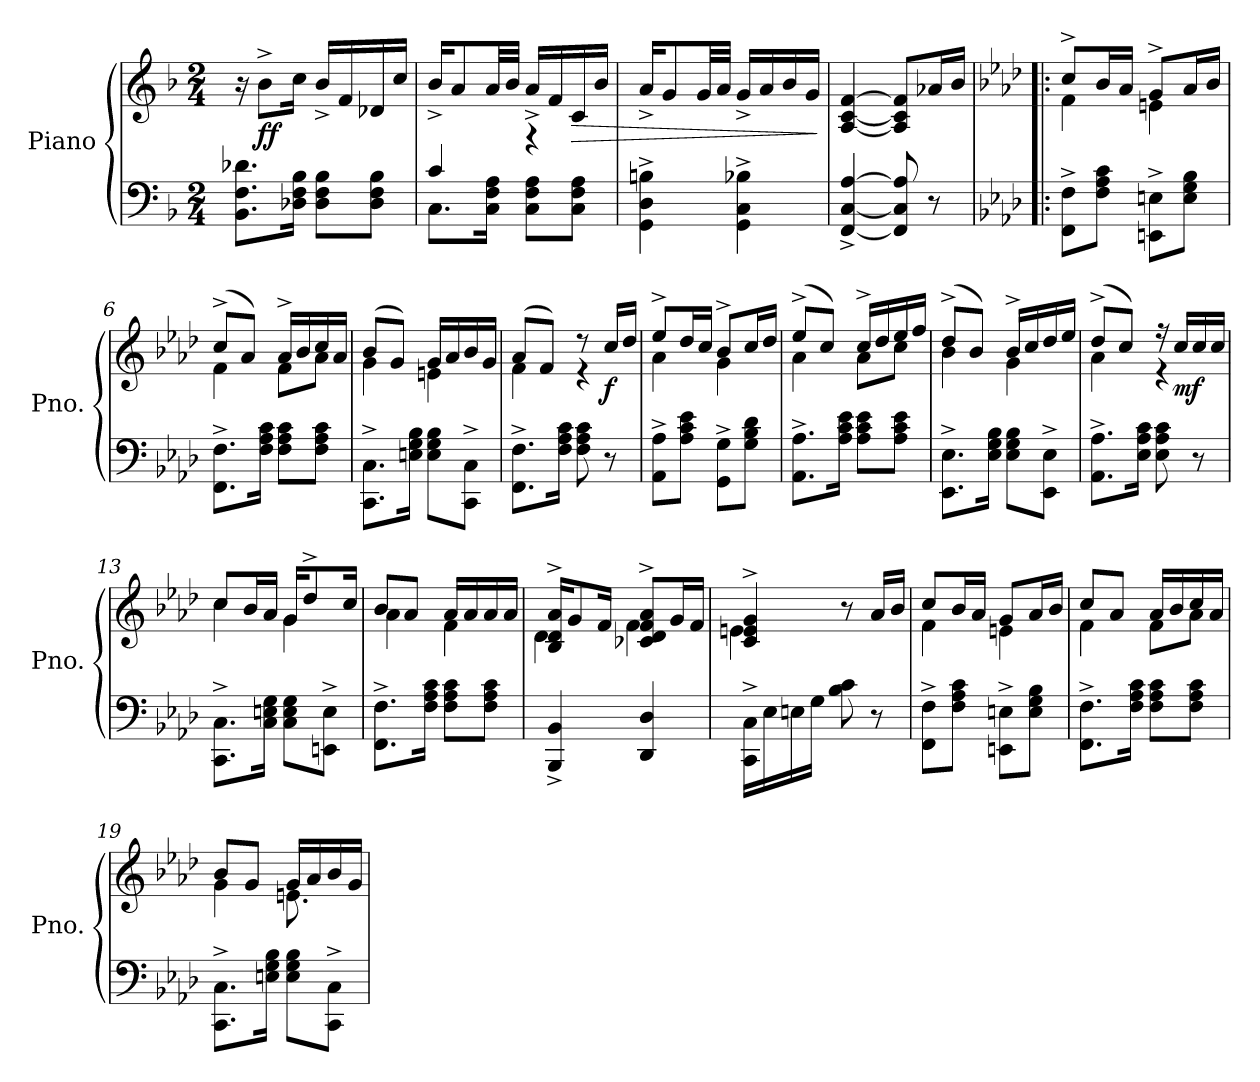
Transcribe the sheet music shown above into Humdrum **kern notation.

**kern	**kern	**dynam
*part1	*part1	*part1
*staff2	*staff1	*staff1/2
*I"Piano	*	*
*I'Pno.	*	*
*clefF4	*clefG2	*
*k[b-]	*k[b-]	*
*M2/4	*M2/4	*
*MM60	*MM60	*
=1	=1	=1
8.BB-\ 8.F\ 8.d-X\L	16r	.
!	!	!LO:DY:b
.	8b-^\L	ff
16D-X\ 16F\ 16B-\Jk	16cc\Jk	.
8D-\ 8F\ 8B-\L	16b-^/LL	.
.	16f/	.
8D-\ 8F\ 8B-\J	16d-X/	.
.	16cc/JJ	.
=2	=2	=2
*^	*	*
8.C\L	4c/	16b-^/KL	.
.	.	8a/	.
16C\ 16F\ 16A\Jk	.	32a/LL	.
.	.	32b-/JJJ	.
8C\ 8F\ 8A\L	4rb	16a^/LL	.
.	.	16f/	.
!	!	!	!LO:HP:b
8C\ 8F\ 8A\J	.	16c/	>
.	.	16b-/JJ	.
*v	*v	*	*
=3	=3	=3
4GG\^ 4D\^ 4Bn\^	16a^/KL	.
.	8g/	.
.	32g/LL	.
.	32a/JJJ	.
4GG\^ 4C\^ 4B-X\^	16g^/LL	.
.	16a/	.
.	16b-/	.
.	16g/JJ	.
.	.	]
=4	=4	=4
[4FF/^ [4C/^ [4A/^	[4A/ [4c/ [4f/	.
8FF/] 8C/] 8A/]	8A/] 8c/] 8f/]L	.
8r	16a-X/L	.
.	16b-/JJ	.
!!LO:LB:g=z
=5!|:	=5!|:	=5!|:
*k[b-e-a-d-]	*k[b-e-a-d-]	*
*	*^	*
8FF\^ 8F\^L	8cc^/L	4f\	.
8F\ 8A-\ 8c\J	16b-/L	.	.
.	16a-/JJ	.	.
8EEn\^ 8En\^L	8g^/L	4en\	.
8E\ 8G\ 8B-\J	16a-/L	.	.
.	16b-/JJ	.	.
=6	=6	=6	=6
8.FF\^ 8.F\^L	(>8cc^/L	4f\	.
.	8a-/J)	.	.
16F\ 16A-\ 16c\Jk	.	.	.
8F\ 8A-\ 8c\L	16a-^/LL	8f\L	.
.	16b-/	.	.
8F\ 8A-\ 8c\J	16cc/	8a-\J	.
.	16a-/JJ	.	.
=7	=7	=7	=7
8.CC\^ 8.C\^L	(>8b-/L	4g\	.
.	8g/J)	.	.
16En\ 16G\ 16B-\Jk	.	.	.
8E\ 8G\ 8B-\L	16g/LL	4en\	.
.	16a-/	.	.
8CC\^ 8C\^J	16b-/	.	.
.	16g/JJ	.	.
=8	=8	=8	=8
8.FF\^ 8.F\^L	(>8a-/L	4f\	.
.	8f/J)	.	.
16F\ 16A-\ 16c\Jk	.	.	.
8F\ 8A-\ 8c\	8r	4r	.
!	!	!	!LO:DY:b
8r	16cc/LL	.	f
.	16dd-/JJ	.	.
!!LO:LB:g=z	!!
=9	=9	=9	=9
8AA-\^ 8A-\^L	8ee-^/L	4a-\	.
8A-\ 8c\ 8e-\J	16dd-/L	.	.
.	16cc/JJ	.	.
8GG\^ 8G\^L	8b-^/L	4g\	.
8G\ 8B-\ 8d-\J	16cc/L	.	.
.	16dd-/JJ	.	.
=10	=10	=10	=10
8.AA-\^ 8.A-\^L	(>8ee-^/L	4a-\	.
.	8cc/J)	.	.
16A-\ 16c\ 16e-\Jk	.	.	.
8A-\ 8c\ 8e-\L	16cc^/LL	8a-\L	.
.	16dd-/	.	.
8A-\ 8c\ 8e-\J	16ee-/	8cc\J	.
.	16ff/JJ	.	.
=11	=11	=11	=11
8.EE-\^ 8.E-\^L	(>8dd-^/L	4b-\	.
.	8b-/J)	.	.
16E-\ 16G\ 16B-\Jk	.	.	.
8E-\ 8G\ 8B-\L	16b-^/LL	4g\	.
.	16cc/	.	.
8EE-\^ 8E-\^J	16dd-/	.	.
.	16ee-/JJ	.	.
=12	=12	=12	=12
8.AA-\^ 8.A-\^L	(>8dd-^/L	4a-\	.
.	8cc/J)	.	.
16E-\ 16A-\ 16c\Jk	.	.	.
8E-\ 8A-\ 8c\	16r	4r	.
!	!	!	!LO:DY:b
.	16cc/LL	.	mf
8r	16cc/	.	.
.	16cc/JJ	.	.
!!LO:LB:g=z	!!
=13	=13	=13	=13
8.CC\^ 8.C\^L	8cc/L	4cc\	.
.	16b-/L	.	.
16C\ 16En\ 16G\Jk	16a-/JJ	.	.
8C\ 8E\ 8G\L	16g/KL	4g\	.
.	8dd-^/	.	.
8EEn\^ 8E\^J	.	.	.
.	16cc/Jk	.	.
=14	=14	=14	=14
8.FF\^ 8.F\^L	8b-/L	4a-\	.
.	8a-/J	.	.
16F\ 16A-\ 16c\Jk	.	.	.
8F\ 8A-\ 8c\L	16a-/LL	4f\	.
.	16a-/	.	.
8F\ 8A-\ 8c\J	16a-/	.	.
.	16a-/JJ	.	.
=15	=15	=15	=15
4BBB-/^ 4BB-/^	16B-/^ 16d-/^ 16a-/^KL	4d-\	.
.	8g/	.	.
.	16f/Jk	.	.
4DD-/ 4D-/	8c-X/^ 8d-/^ 8f/^ 8a-/^L	4f\	.
.	16g/L	.	.
.	16f/JJ	.	.
!!LO:LB:g=z	!!
=16	=16	=16	=16
16CC\^ 16C\^LL	4c/^ 4en/^ 4g/^	4e\	.
16E-\	.	.	.
16En\	.	.	.
16G\JJ	.	.	.
8B-\ 8c\	8r	4ryy	.
8r	16a-/LL	.	.
.	16b-/JJ	.	.
=17	=17	=17	=17
8FF\^ 8F\^L	8cc/L	4f\	.
8F\ 8A-\ 8c\J	16b-/L	.	.
.	16a-/JJ	.	.
8EEn\^ 8En\^L	8g/L	4en\	.
8E\ 8G\ 8B-\J	16a-/L	.	.
.	16b-/JJ	.	.
=18	=18	=18	=18
8.FF\^ 8.F\^L	8cc/L	4f\	.
.	8a-/J	.	.
16F\ 16A-\ 16c\Jk	.	.	.
8F\ 8A-\ 8c\L	16a-/LL	8f\L	.
.	16b-/	.	.
8F\ 8A-\ 8c\J	16cc/	8a-\J	.
.	16a-/JJ	.	.
=19	=19	=19	=19
8.CC\^ 8.C\^L	8b-/L	4g\	.
.	8g/J	.	.
16En\ 16G\ 16B-\Jk	.	.	.
8E\ 8G\ 8B-\L	16g/LL	8.en\	.
.	16a-/	.	.
8CC\^ 8C\^J	16b-/	.	.
.	16g/JJ	16ryy	.
*	*v	*v	*
=	=	=
*-	*-	*-
